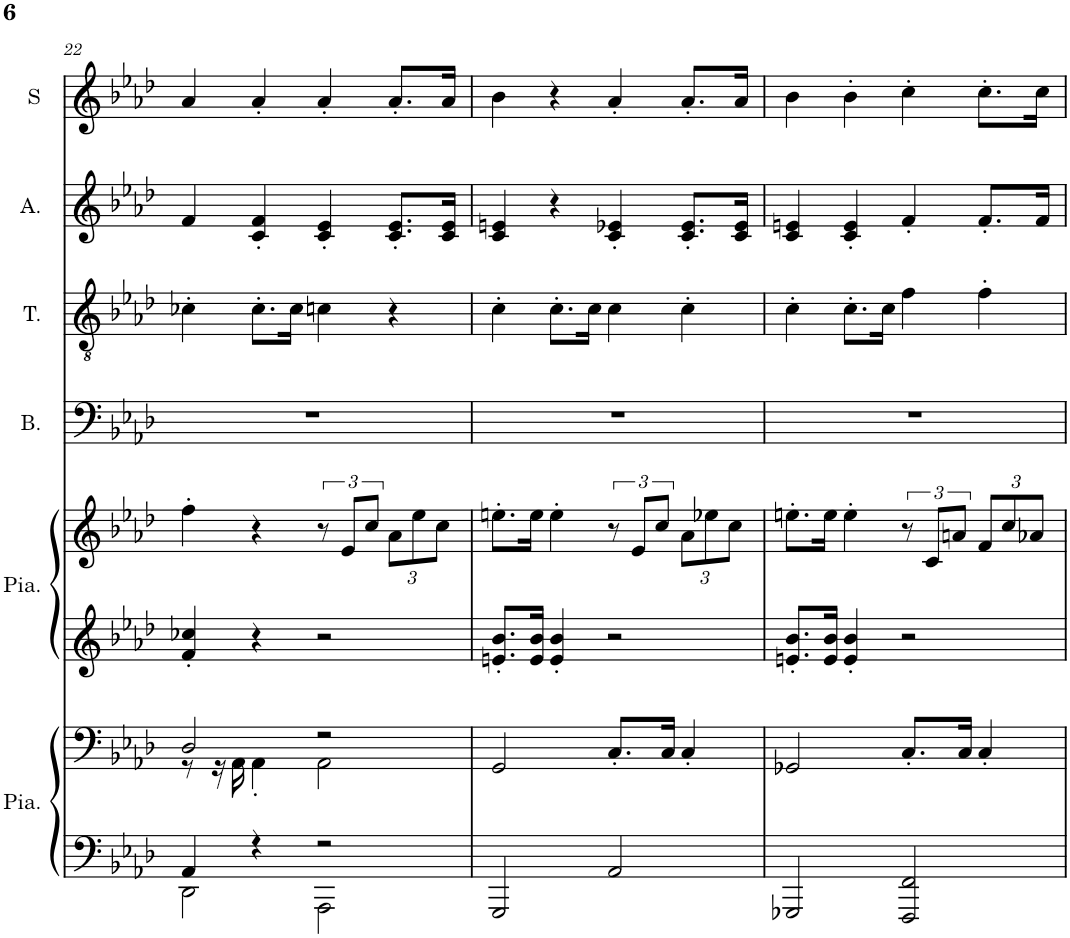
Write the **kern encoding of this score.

**kern	**kern	**kern	**kern	**kern	**kern	**kern	**kern
*part6	*part6	*part5	*part5	*part4	*part3	*part2	*part1
*staff8	*staff7	*staff6	*staff5	*staff4	*staff3	*staff2	*staff1
*I"Piano, main gauche	*	*I"Piano, main droite	*	*I"Basse	*I"Ténor	*I"Alto	*I"Soprano
*I'Pia.	*	*I'Pia.	*	*I'B.	*I'T.	*I'A.	*I'S
!!LO:PB:g=z
*clefF4	*clefG2	*clefG2	*clefG2	*clefF4	*clefGv2	*clefG2	*clefG2
*k[b-e-a-d-]	*k[b-e-a-d-]	*k[b-e-a-d-]	*k[b-e-a-d-]	*k[b-e-a-d-]	*k[b-e-a-d-]	*k[b-e-a-d-]	*k[b-e-a-d-]
*M4/4	*M4/4	*M4/4	*M4/4	*M4/4	*M4/4	*M4/4	*M4/4
=22	=22	=22	=22	=22	=22	=22	=22
*^	*^	*	*	*	*	*	*
4AA-/	2DD-\	2D-/	8r	4f/' 4cc-X/'	4ff'\	1r	4c-X'\	4f/	4a-/
.	.	.	16r	.	.	.	.	.	.
.	.	.	16AA-\	.	.	.	.	.	.
4r	.	.	4AA-'\	4r	4r	.	8.c-'\L	4c/' 4f/'	4a-'/
.	.	.	.	.	.	.	16c-\Jk	.	.
2r	2AAA-\	2r	2AA-\	2r	12r	.	4cn\	4c/' 4e-/'	4a-'/
.	.	.	.	.	12e-/L	.	.	.	.
.	.	.	.	.	12cc/J	.	.	.	.
*	*	*	*	*	*Xbrackettup	*	*	*	*
.	.	.	.	.	12a-\L	.	4r	8.c/' 8.e-/'L	8.a-'/L
.	.	.	.	.	12ee-\	.	.	.	.
.	.	.	.	.	12cc\J	.	.	.	.
.	.	.	.	.	.	.	.	16c/ 16e-/Jk	16a-/Jk
*v	*v	*	*	*	*	*	*	*	*
*	*v	*v	*	*	*	*	*	*
=23	=23	=23	=23	=23	=23	=23	=23
2GGG/	2GG/	8.en/' 8.b-/'L	8.een'\L	1r	4c'\	4c/ 4en/	4b-\
.	.	16e/ 16b-/Jk	16ee\Jk	.	.	.	.
.	.	4e/' 4b-/'	4ee'\	.	8.c'\L	4r	4r
.	.	.	.	.	16c\Jk	.	.
*	*	*	*brackettup	*	*	*	*
2AA-/	8.C'/L	2r	12r	.	4c\	4c/' 4e-X/'	4a-'/
.	.	.	12e-/L	.	.	.	.
.	.	.	12cc/J	.	.	.	.
.	16C/Jk	.	.	.	.	.	.
*	*	*	*Xbrackettup	*	*	*	*
.	4C'/	.	12a-\L	.	4c'\	8.c/' 8.e-/'L	8.a-'/L
.	.	.	12ee-X\	.	.	.	.
.	.	.	12cc\J	.	.	.	.
.	.	.	.	.	.	16c/ 16e-/Jk	16a-/Jk
=24	=24	=24	=24	=24	=24	=24	=24
2GGG-X/	2GG-X/	8.en/' 8.b-/'L	8.een'\L	1r	4c'\	4c/ 4en/	4b-\
.	.	16e/ 16b-/Jk	16ee\Jk	.	.	.	.
.	.	4e/' 4b-/'	4ee'\	.	8.c'\L	4c/' 4e/'	4b-'\
.	.	.	.	.	16c\Jk	.	.
*	*	*	*brackettup	*	*	*	*
2FFF/ 2FF/	8.C'/L	2r	12r	.	4f\	4f'/	4cc'\
.	.	.	12c/L	.	.	.	.
.	.	.	12an/J	.	.	.	.
.	16C/Jk	.	.	.	.	.	.
*	*	*	*Xbrackettup	*	*	*	*
.	4C'/	.	12f/L	.	4f'\	8.f'/L	8.cc'\L
.	.	.	12cc/	.	.	.	.
.	.	.	12a-X/J	.	.	.	.
.	.	.	.	.	.	16f/Jk	16cc\Jk
=	=	=	=	=	=	=	=
*-	*-	*-	*-	*-	*-	*-	*-
